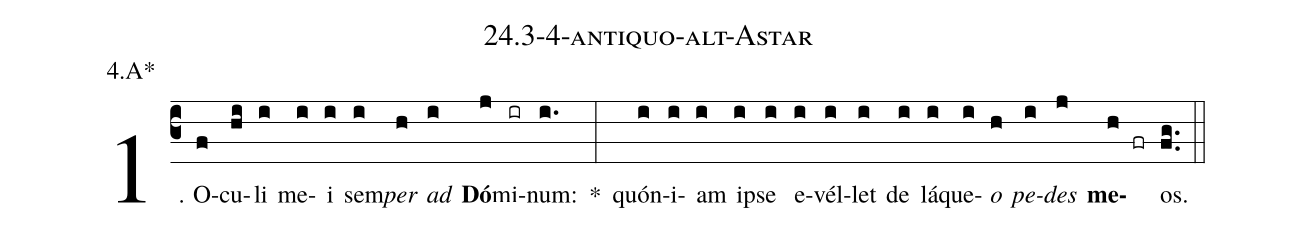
name: 24.3-4-antiquo-alt-Astar;
annotation: 4.A*;
%%
(c3)1. O(f)cu(hi)li(i) me(i)i(i) sem(i)<i>per</i>(h) <i>ad</i>(i) <b>Dó</b>(j)mi(ir)num:(i.) *(:) quón(i)i(i)am(i) ip(i)se(i) e(i)vél(i)let(i) de(i) lá(i)que(i)<i>o</i>(h) <i>pe</i>(i)<i>des</i>(j) <b>me</b>(h fr)os.(fg..) (::)


%E(i) u(h) o(i) u(j) a(h) e.(fg..) (::)
